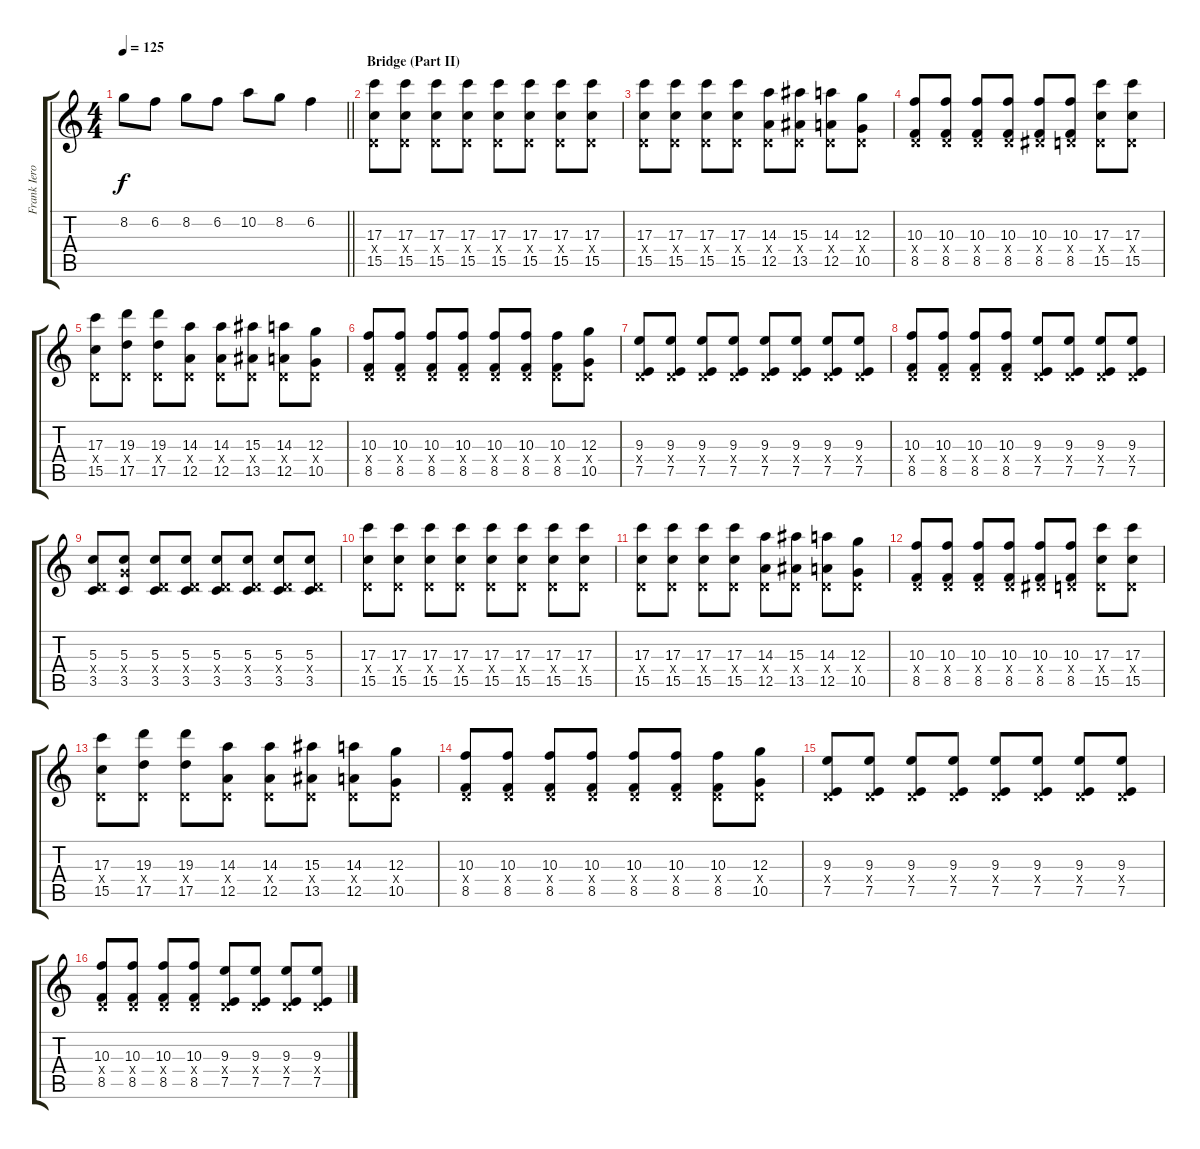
\track ("Frank Iero" "Frank Iero") {instrument distortionguitar}
\staff {score tabs}
\tuning (E4 B3 G3 D3 A2 E2) {hide}
\ts (4 4)
\tempo 125
\clef g2
\barLineRight lightlight
\ks c
8.2.8{dy f instrument overdrivenguitar} 6.2.8 8.2.8 6.2.8 10.2.8 8.2.8 6.2.4 |
\section ("" "Bridge (Part II)")
(17.3 0.4{x} 15.5).8 (17.3 0.4{x} 15.5).8 (17.3 0.4{x} 15.5).8 (17.3 0.4{x} 15.5).8 (17.3 0.4{x} 15.5).8 (17.3 0.4{x} 15.5).8 (17.3 0.4{x} 15.5).8 (17.3 0.4{x} 15.5).8 |
(17.3 0.4{x} 15.5).8 (17.3 0.4{x} 15.5).8 (17.3 0.4{x} 15.5).8 (17.3 0.4{x} 15.5).8 (14.3 0.4{x} 12.5).8 (15.3 0.4{x} 13.5).8 (14.3 0.4{x} 12.5).8 (12.3 0.4{x} 10.5).8 |
(10.3 0.4{x} 8.5).8 (10.3 0.4{x} 8.5).8 (10.3 0.4{x} 8.5).8 (10.3 0.4{x} 8.5).8 (10.3 1.4{x} 8.5).8 (10.3 0.4{x} 8.5).8 (17.3 0.4{x} 15.5).8 (17.3 0.4{x} 15.5).8 |
(17.3 0.4{x} 15.5).8 (19.3 0.4{x} 17.5).8 (19.3 0.4{x} 17.5).8 (14.3 0.4{x} 12.5).8 (14.3 0.4{x} 12.5).8 (15.3 0.4{x} 13.5).8 (14.3 0.4{x} 12.5).8 (12.3 0.4{x} 10.5).8 |
(10.3 0.4{x} 8.5).8 (10.3 0.4{x} 8.5).8 (10.3 0.4{x} 8.5).8 (10.3 0.4{x} 8.5).8 (10.3 0.4{x} 8.5).8 (10.3 0.4{x} 8.5).8 (10.3 0.4{x} 8.5).8 (12.3 0.4{x} 10.5).8 |
(9.3 0.4{x} 7.5).8 (9.3 0.4{x} 7.5).8 (9.3 0.4{x} 7.5).8 (9.3 0.4{x} 7.5).8 (9.3 0.4{x} 7.5).8 (9.3 0.4{x} 7.5).8 (9.3 0.4{x} 7.5).8 (9.3 0.4{x} 7.5).8 |
(10.3 0.4{x} 8.5).8 (10.3 0.4{x} 8.5).8 (10.3 0.4{x} 8.5).8 (10.3 0.4{x} 8.5).8 (9.3 0.4{x} 7.5).8 (9.3 0.4{x} 7.5).8 (9.3 0.4{x} 7.5).8 (9.3 0.4{x} 7.5).8 |
(5.3 0.4{x} 3.5).8 (5.3 5.4{x} 3.5).8 (5.3 0.4{x} 3.5).8 (5.3 0.4{x} 3.5).8 (5.3 0.4{x} 3.5).8 (5.3 0.4{x} 3.5).8 (5.3 0.4{x} 3.5).8 (5.3 0.4{x} 3.5).8 |
(17.3 0.4{x} 15.5).8 (17.3 0.4{x} 15.5).8 (17.3 0.4{x} 15.5).8 (17.3 0.4{x} 15.5).8 (17.3 0.4{x} 15.5).8 (17.3 0.4{x} 15.5).8 (17.3 0.4{x} 15.5).8 (17.3 0.4{x} 15.5).8 |
(17.3 0.4{x} 15.5).8 (17.3 0.4{x} 15.5).8 (17.3 0.4{x} 15.5).8 (17.3 0.4{x} 15.5).8 (14.3 0.4{x} 12.5).8 (15.3 0.4{x} 13.5).8 (14.3 0.4{x} 12.5).8 (12.3 0.4{x} 10.5).8 |
(10.3 0.4{x} 8.5).8 (10.3 0.4{x} 8.5).8 (10.3 0.4{x} 8.5).8 (10.3 0.4{x} 8.5).8 (10.3 1.4{x} 8.5).8 (10.3 0.4{x} 8.5).8 (17.3 0.4{x} 15.5).8 (17.3 0.4{x} 15.5).8 |
(17.3 0.4{x} 15.5).8 (19.3 0.4{x} 17.5).8 (19.3 0.4{x} 17.5).8 (14.3 0.4{x} 12.5).8 (14.3 0.4{x} 12.5).8 (15.3 0.4{x} 13.5).8 (14.3 0.4{x} 12.5).8 (12.3 0.4{x} 10.5).8 |
(10.3 0.4{x} 8.5).8 (10.3 0.4{x} 8.5).8 (10.3 0.4{x} 8.5).8 (10.3 0.4{x} 8.5).8 (10.3 0.4{x} 8.5).8 (10.3 0.4{x} 8.5).8 (10.3 0.4{x} 8.5).8 (12.3 0.4{x} 10.5).8 |
(9.3 0.4{x} 7.5).8 (9.3 0.4{x} 7.5).8 (9.3 0.4{x} 7.5).8 (9.3 0.4{x} 7.5).8 (9.3 0.4{x} 7.5).8 (9.3 0.4{x} 7.5).8 (9.3 0.4{x} 7.5).8 (9.3 0.4{x} 7.5).8 |
(10.3 0.4{x} 8.5).8 (10.3 0.4{x} 8.5).8 (10.3 0.4{x} 8.5).8 (10.3 0.4{x} 8.5).8 (9.3 0.4{x} 7.5).8 (9.3 0.4{x} 7.5).8 (9.3 0.4{x} 7.5).8 (9.3 0.4{x} 7.5).8
